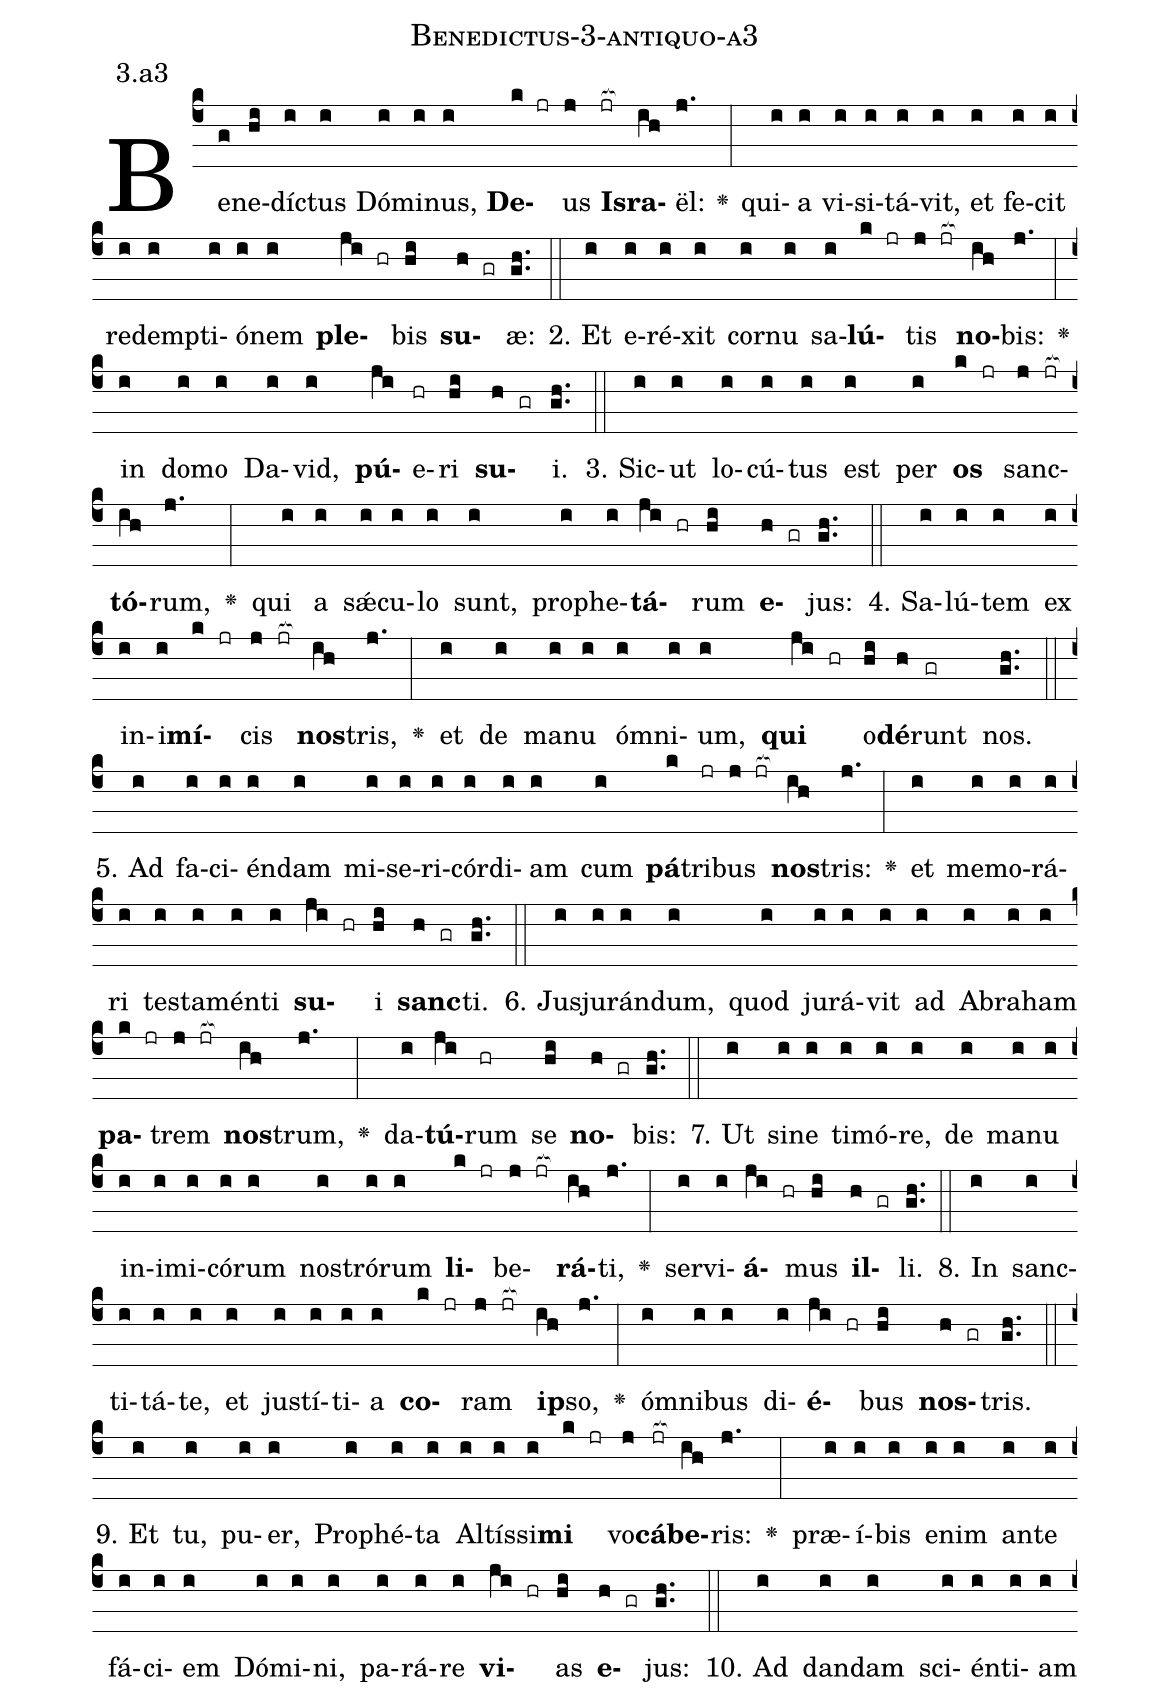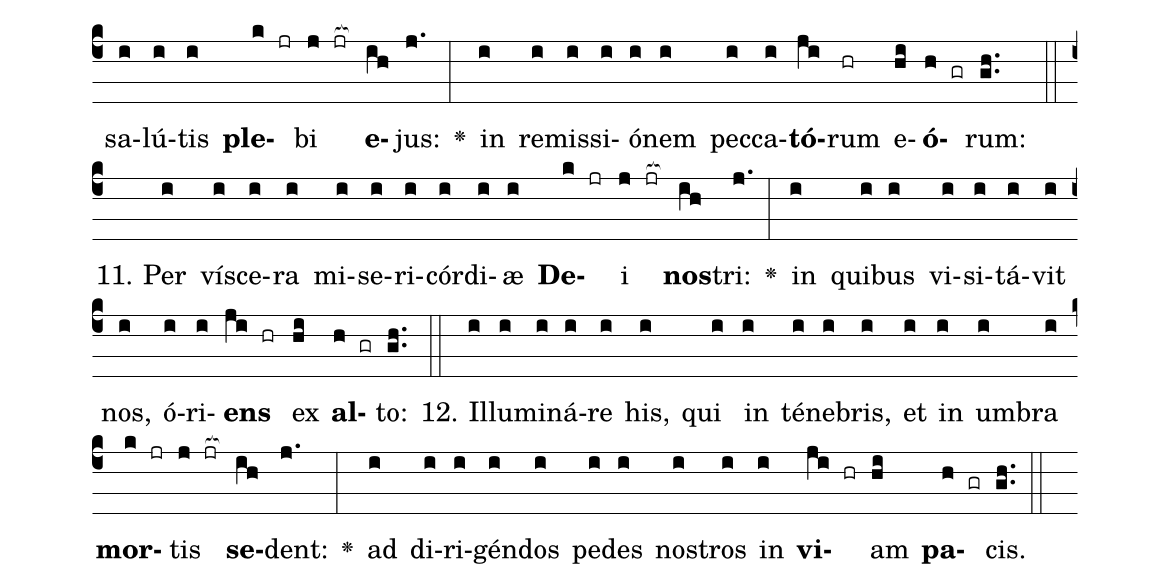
name: Benedictus-3-antiquo-a3;
annotation: 3.a3;
%%
(c4)Be(g)ne(hi)díc(i)tus(i) Dó(i)mi(i)nus,(i) <b>De</b>(k jr)us(j) <b>Is</b>(jr[ocb:1{])<b>ra</b>(ih[ocb:0}])ël:(j.) <v>\greheightstar</v>(:) qui(i)a(i) vi(i)si(i)tá(i)vit,(i) et(i) fe(i)cit(i) red(i)emp(i)ti(i)ó(i)nem(i) <b>ple</b>(ji hr)bis(hi) <b>su</b>(h gr)æ:(gh..) (::)
2. Et(i) e(i)ré(i)xit(i) cor(i)nu(i) sa(i)<b>lú</b>(k jr)tis(j jr[ocb:1{]) <b>no</b>(ih[ocb:0}])bis:(j.) <v>\greheightstar</v>(:) in(i) do(i)mo(i) Da(i)vid,(i) <b>pú</b>(ji)e(hr)ri(hi) <b>su</b>(h gr)i.(gh..) (::)
3. Sic(i)ut(i) lo(i)cú(i)tus(i) est(i) per(i) <b>os</b>(k jr) sanc(j jr[ocb:1{])<b>tó</b>(ih[ocb:0}])rum,(j.) <v>\greheightstar</v>(:) qui(i) a(i) sǽ(i)cu(i)lo(i) sunt,(i) pro(i)phe(i)<b>tá</b>(ji hr)rum(hi) <b>e</b>(h gr)jus:(gh..) (::)
4. Sa(i)lú(i)tem(i) ex(i) in(i)i(i)<b>mí</b>(k jr)cis(j jr[ocb:1{]) <b>nos</b>(ih[ocb:0}])tris,(j.) <v>\greheightstar</v>(:) et(i) de(i) ma(i)nu(i) óm(i)ni(i)um,(i) <b>qui</b>(ji hr) o(hi)<b>dé</b>(h)runt(gr) nos.(gh..) (::)
5. Ad(i) fa(i)ci(i)én(i)dam(i) mi(i)se(i)ri(i)cór(i)di(i)am(i) cum(i) <b>pá</b>(k)tri(jr)bus(j jr[ocb:1{]) <b>nos</b>(ih[ocb:0}])tris:(j.) <v>\greheightstar</v>(:) et(i) me(i)mo(i)rá(i)ri(i) tes(i)ta(i)mén(i)ti(i) <b>su</b>(ji hr)i(hi) <b>sanc</b>(h gr)ti.(gh..) (::)
6. Ju(i)sju(i)rán(i)dum,(i) quod(i) ju(i)rá(i)vit(i) ad(i) A(i)bra(i)ham(i) <b>pa</b>(k jr)trem(j jr[ocb:1{]) <b>nos</b>(ih[ocb:0}])trum,(j.) <v>\greheightstar</v>(:) da(i)<b>tú</b>(ji)rum(hr) se(hi) <b>no</b>(h gr)bis:(gh..) (::)
7. Ut(i) si(i)ne(i) ti(i)mó(i)re,(i) de(i) ma(i)nu(i) in(i)i(i)mi(i)có(i)rum(i) nos(i)tró(i)rum(i) <b>li</b>(k jr)be(j jr[ocb:1{])<b>rá</b>(ih[ocb:0}])ti,(j.) <v>\greheightstar</v>(:) ser(i)vi(i)<b>á</b>(ji hr)mus(hi) <b>il</b>(h gr)li.(gh..) (::)
8. In(i) sanc(i)ti(i)tá(i)te,(i) et(i) jus(i)tí(i)ti(i)a(i) <b>co</b>(k jr)ram(j jr[ocb:1{]) <b>ip</b>(ih[ocb:0}])so,(j.) <v>\greheightstar</v>(:) óm(i)ni(i)bus(i) di(i)<b>é</b>(ji hr)bus(hi) <b>nos</b>(h gr)tris.(gh..) (::)
9. Et(i) tu,(i) pu(i)er,(i) Pro(i)phé(i)ta(i) Al(i)tís(i)si(i)<b>mi</b>(k jr) vo(j)<b>cá</b>(jr[ocb:1{])<b>be</b>(ih[ocb:0}])ris:(j.) <v>\greheightstar</v>(:) præ(i)í(i)bis(i) e(i)nim(i) an(i)te(i) fá(i)ci(i)em(i) Dó(i)mi(i)ni,(i) pa(i)rá(i)re(i) <b>vi</b>(ji hr)as(hi) <b>e</b>(h gr)jus:(gh..) (::)
10. Ad(i) dan(i)dam(i) sci(i)én(i)ti(i)am(i) sa(i)lú(i)tis(i) <b>ple</b>(k jr)bi(j jr[ocb:1{]) <b>e</b>(ih[ocb:0}])jus:(j.) <v>\greheightstar</v>(:) in(i) re(i)mis(i)si(i)ó(i)nem(i) pec(i)ca(i)<b>tó</b>(ji)rum(hr) e(hi)<b>ó</b>(h gr)rum:(gh..) (::)
11. Per(i) ví(i)sce(i)ra(i) mi(i)se(i)ri(i)cór(i)di(i)æ(i) <b>De</b>(k jr)i(j jr[ocb:1{]) <b>nos</b>(ih[ocb:0}])tri:(j.) <v>\greheightstar</v>(:) in(i) qui(i)bus(i) vi(i)si(i)tá(i)vit(i) nos,(i) ó(i)ri(i)<b>ens</b>(ji hr) ex(hi) <b>al</b>(h gr)to:(gh..) (::)
12. Il(i)lu(i)mi(i)ná(i)re(i) his,(i) qui(i) in(i) té(i)ne(i)bris,(i) et(i) in(i) um(i)bra(i) <b>mor</b>(k jr)tis(j jr[ocb:1{]) <b>se</b>(ih[ocb:0}])dent:(j.) <v>\greheightstar</v>(:) ad(i) di(i)ri(i)gén(i)dos(i) pe(i)des(i) nos(i)tros(i) in(i) <b>vi</b>(ji hr)am(hi) <b>pa</b>(h gr)cis.(gh..) (::)
